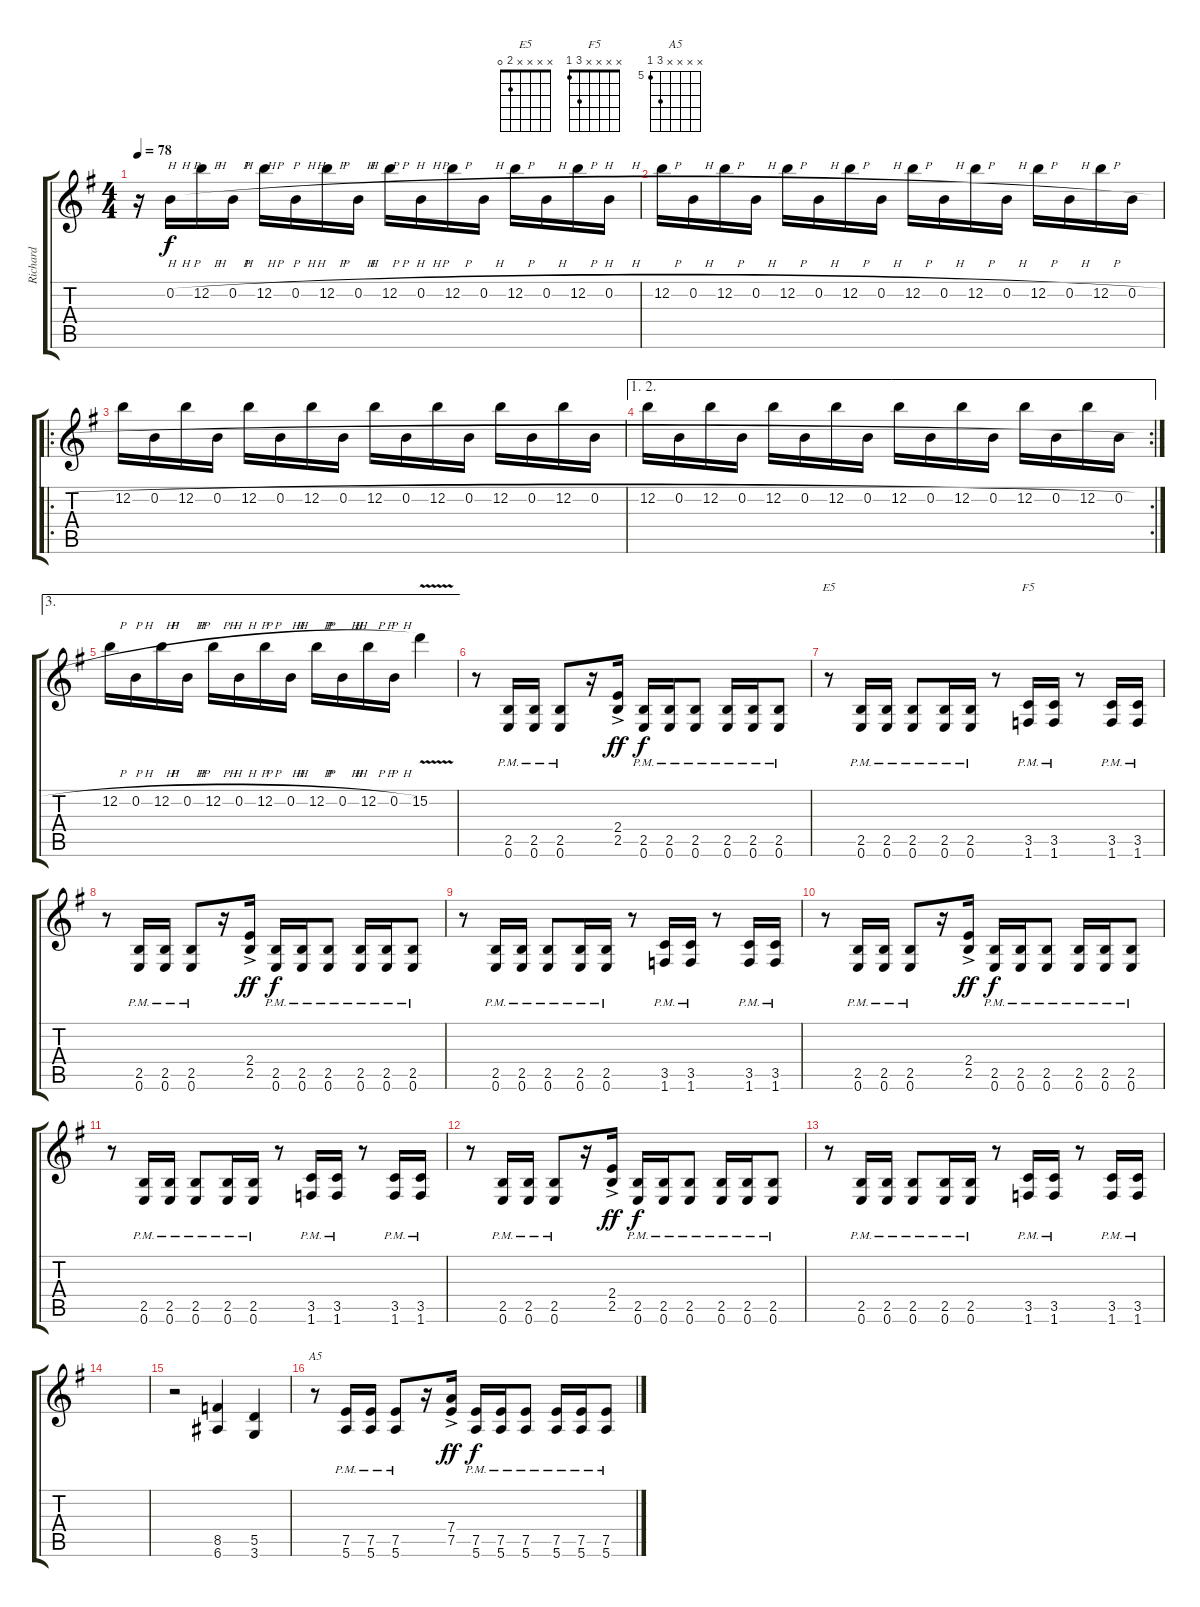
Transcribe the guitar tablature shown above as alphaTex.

\track ("Richard" "Richard") {instrument distortionguitar}
\staff {score tabs}
\tuning (E4 B3 G3 D3 A2 E2) {hide}
\chord ("E5" x x x x 2 0)
\chord ("F5" x x x x 3 1)
\chord ("A5" x x x x 7 5) {firstfret 5}
\ts (4 4)
\tempo 78
\clef g2
\ks g
r.16{dy f} 0.2{h}.16 12.2{h}.16 0.2{h}.16 12.2{h}.16 0.2{h}.16 12.2{h}.16 0.2{h}.16 12.2{h}.16 0.2{h}.16 12.2{h}.16 0.2{h}.16 12.2{h}.16 0.2{h}.16 12.2{h}.16 0.2{h}.16 |
12.2{h}.16 0.2{h}.16 12.2{h}.16 0.2{h}.16 12.2{h}.16 0.2{h}.16 12.2{h}.16 0.2{h}.16 12.2{h}.16 0.2{h}.16 12.2{h}.16 0.2{h}.16 12.2{h}.16 0.2{h}.16 12.2{h}.16 0.2{h}.16 |
\ro
12.2{h}.16 0.2{h}.16 12.2{h}.16 0.2{h}.16 12.2{h}.16 0.2{h}.16 12.2{h}.16 0.2{h}.16 12.2{h}.16 0.2{h}.16 12.2{h}.16 0.2{h}.16 12.2{h}.16 0.2{h}.16 12.2{h}.16 0.2{h}.16 |
\ae (1 2)
\rc 2
12.2{h}.16 0.2{h}.16 12.2{h}.16 0.2{h}.16 12.2{h}.16 0.2{h}.16 12.2{h}.16 0.2{h}.16 12.2{h}.16 0.2{h}.16 12.2{h}.16 0.2{h}.16 12.2{h}.16 0.2{h}.16 12.2{h}.16 0.2{h}.16 |
\ae 3
12.2{h}.16 0.2{h}.16 12.2{h}.16 0.2{h}.16 12.2{h}.16 0.2{h}.16 12.2{h}.16 0.2{h}.16 12.2{h}.16 0.2{h}.16 12.2{h}.16 0.2{h}.16 15.2{v}.4 |
r.8 (2.5{pm} 0.6{pm}).16 (2.5{pm} 0.6{pm}).16 (2.5{pm} 0.6{pm}).8 r.16 (2.4{ac} 2.5{ac}).16{dy ff} (2.5{pm} 0.6{pm}).16{dy f} (2.5{pm} 0.6{pm}).16 (2.5{pm} 0.6{pm}).8 (2.5{pm} 0.6{pm}).16 (2.5{pm} 0.6{pm}).16 (2.5{pm} 0.6{pm}).8 |
r.8{ch "E5"} (2.5{pm} 0.6{pm}).16 (2.5{pm} 0.6{pm}).16 (2.5{pm} 0.6{pm}).8 (2.5{pm} 0.6{pm}).16 (2.5{pm} 0.6{pm}).16 r.8 (3.5{pm} 1.6{pm}).16{ch "F5"} (3.5{pm} 1.6{pm}).16 r.8 (3.5{pm} 1.6{pm}).16 (3.5{pm} 1.6{pm}).16 |
r.8 (2.5{pm} 0.6{pm}).16 (2.5{pm} 0.6{pm}).16 (2.5{pm} 0.6{pm}).8 r.16 (2.4{ac} 2.5{ac}).16{dy ff} (2.5{pm} 0.6{pm}).16{dy f} (2.5{pm} 0.6{pm}).16 (2.5{pm} 0.6{pm}).8 (2.5{pm} 0.6{pm}).16 (2.5{pm} 0.6{pm}).16 (2.5{pm} 0.6{pm}).8 |
r.8 (2.5{pm} 0.6{pm}).16 (2.5{pm} 0.6{pm}).16 (2.5{pm} 0.6{pm}).8 (2.5{pm} 0.6{pm}).16 (2.5{pm} 0.6{pm}).16 r.8 (3.5{pm} 1.6{pm}).16 (3.5{pm} 1.6{pm}).16 r.8 (3.5{pm} 1.6{pm}).16 (3.5{pm} 1.6{pm}).16 |
r.8 (2.5{pm} 0.6{pm}).16 (2.5{pm} 0.6{pm}).16 (2.5{pm} 0.6{pm}).8 r.16 (2.4{ac} 2.5{ac}).16{dy ff} (2.5{pm} 0.6{pm}).16{dy f} (2.5{pm} 0.6{pm}).16 (2.5{pm} 0.6{pm}).8 (2.5{pm} 0.6{pm}).16 (2.5{pm} 0.6{pm}).16 (2.5{pm} 0.6{pm}).8 |
r.8 (2.5{pm} 0.6{pm}).16 (2.5{pm} 0.6{pm}).16 (2.5{pm} 0.6{pm}).8 (2.5{pm} 0.6{pm}).16 (2.5{pm} 0.6{pm}).16 r.8 (3.5{pm} 1.6{pm}).16 (3.5{pm} 1.6{pm}).16 r.8 (3.5{pm} 1.6{pm}).16 (3.5{pm} 1.6{pm}).16 |
r.8 (2.5{pm} 0.6{pm}).16 (2.5{pm} 0.6{pm}).16 (2.5{pm} 0.6{pm}).8 r.16 (2.4{ac} 2.5{ac}).16{dy ff} (2.5{pm} 0.6{pm}).16{dy f} (2.5{pm} 0.6{pm}).16 (2.5{pm} 0.6{pm}).8 (2.5{pm} 0.6{pm}).16 (2.5{pm} 0.6{pm}).16 (2.5{pm} 0.6{pm}).8 |
r.8 (2.5{pm} 0.6{pm}).16 (2.5{pm} 0.6{pm}).16 (2.5{pm} 0.6{pm}).8 (2.5{pm} 0.6{pm}).16 (2.5{pm} 0.6{pm}).16 r.8 (3.5{pm} 1.6{pm}).16 (3.5{pm} 1.6{pm}).16 r.8 (3.5{pm} 1.6{pm}).16 (3.5{pm} 1.6{pm}).16 |
|
r.2 (8.5 6.6).4 (5.5 3.6).4 |
r.8{ch "A5"} (7.5{pm} 5.6{pm}).16 (7.5{pm} 5.6{pm}).16 (7.5{pm} 5.6{pm}).8 r.16 (7.4{ac} 7.5{ac}).16{dy ff} (7.5{pm} 5.6{pm}).16{dy f} (7.5{pm} 5.6{pm}).16 (7.5{pm} 5.6{pm}).8 (7.5{pm} 5.6{pm}).16 (7.5{pm} 5.6{pm}).16 (7.5{pm} 5.6{pm}).8
